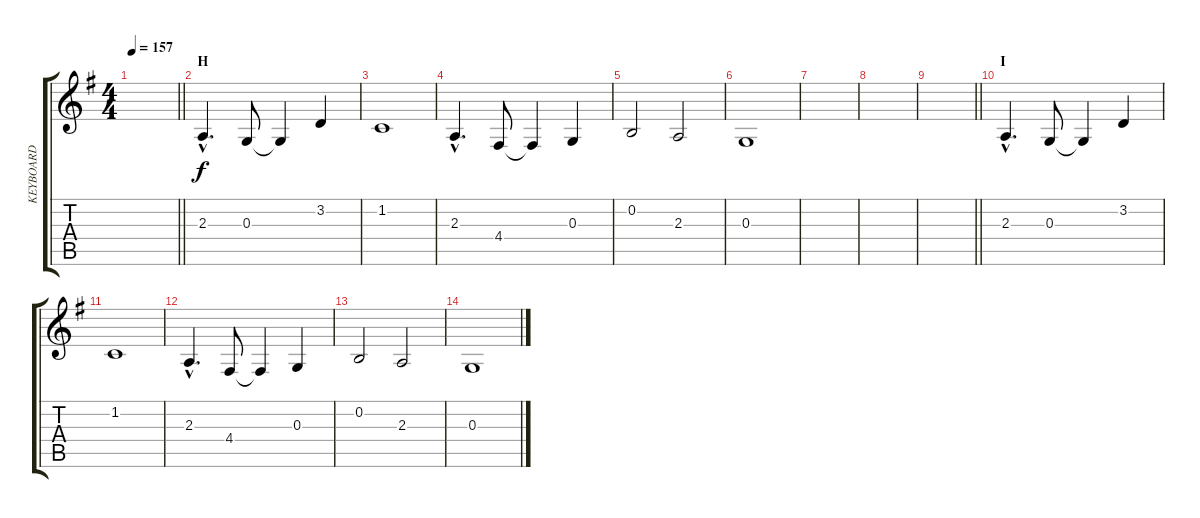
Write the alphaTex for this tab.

\track ("KEYBOARD" "KEYBOARD") {instrument synthstrings1}
\staff {score tabs}
\tuning (E4 B3 G3 D3 A2 E2) {hide}
\ts (4 4)
\tempo 157
\clef g2
\barLineRight lightlight
\ks g
|
\section ("" "H")
2.3{hac}.4{d} 0.3.8 0.3{t}.4 3.2.4 |
1.2.1 |
2.3{hac}.4{d} 4.4.8 4.4{t}.4 0.3.4 |
0.2.2 2.3.2 |
0.3.1 |
|
|
\barLineRight lightlight
|
\section ("" "I")
2.3{hac}.4{d} 0.3.8 0.3{t}.4 3.2.4 |
1.2.1 |
2.3{hac}.4{d} 4.4.8 4.4{t}.4 0.3.4 |
0.2.2 2.3.2 |
0.3.1
